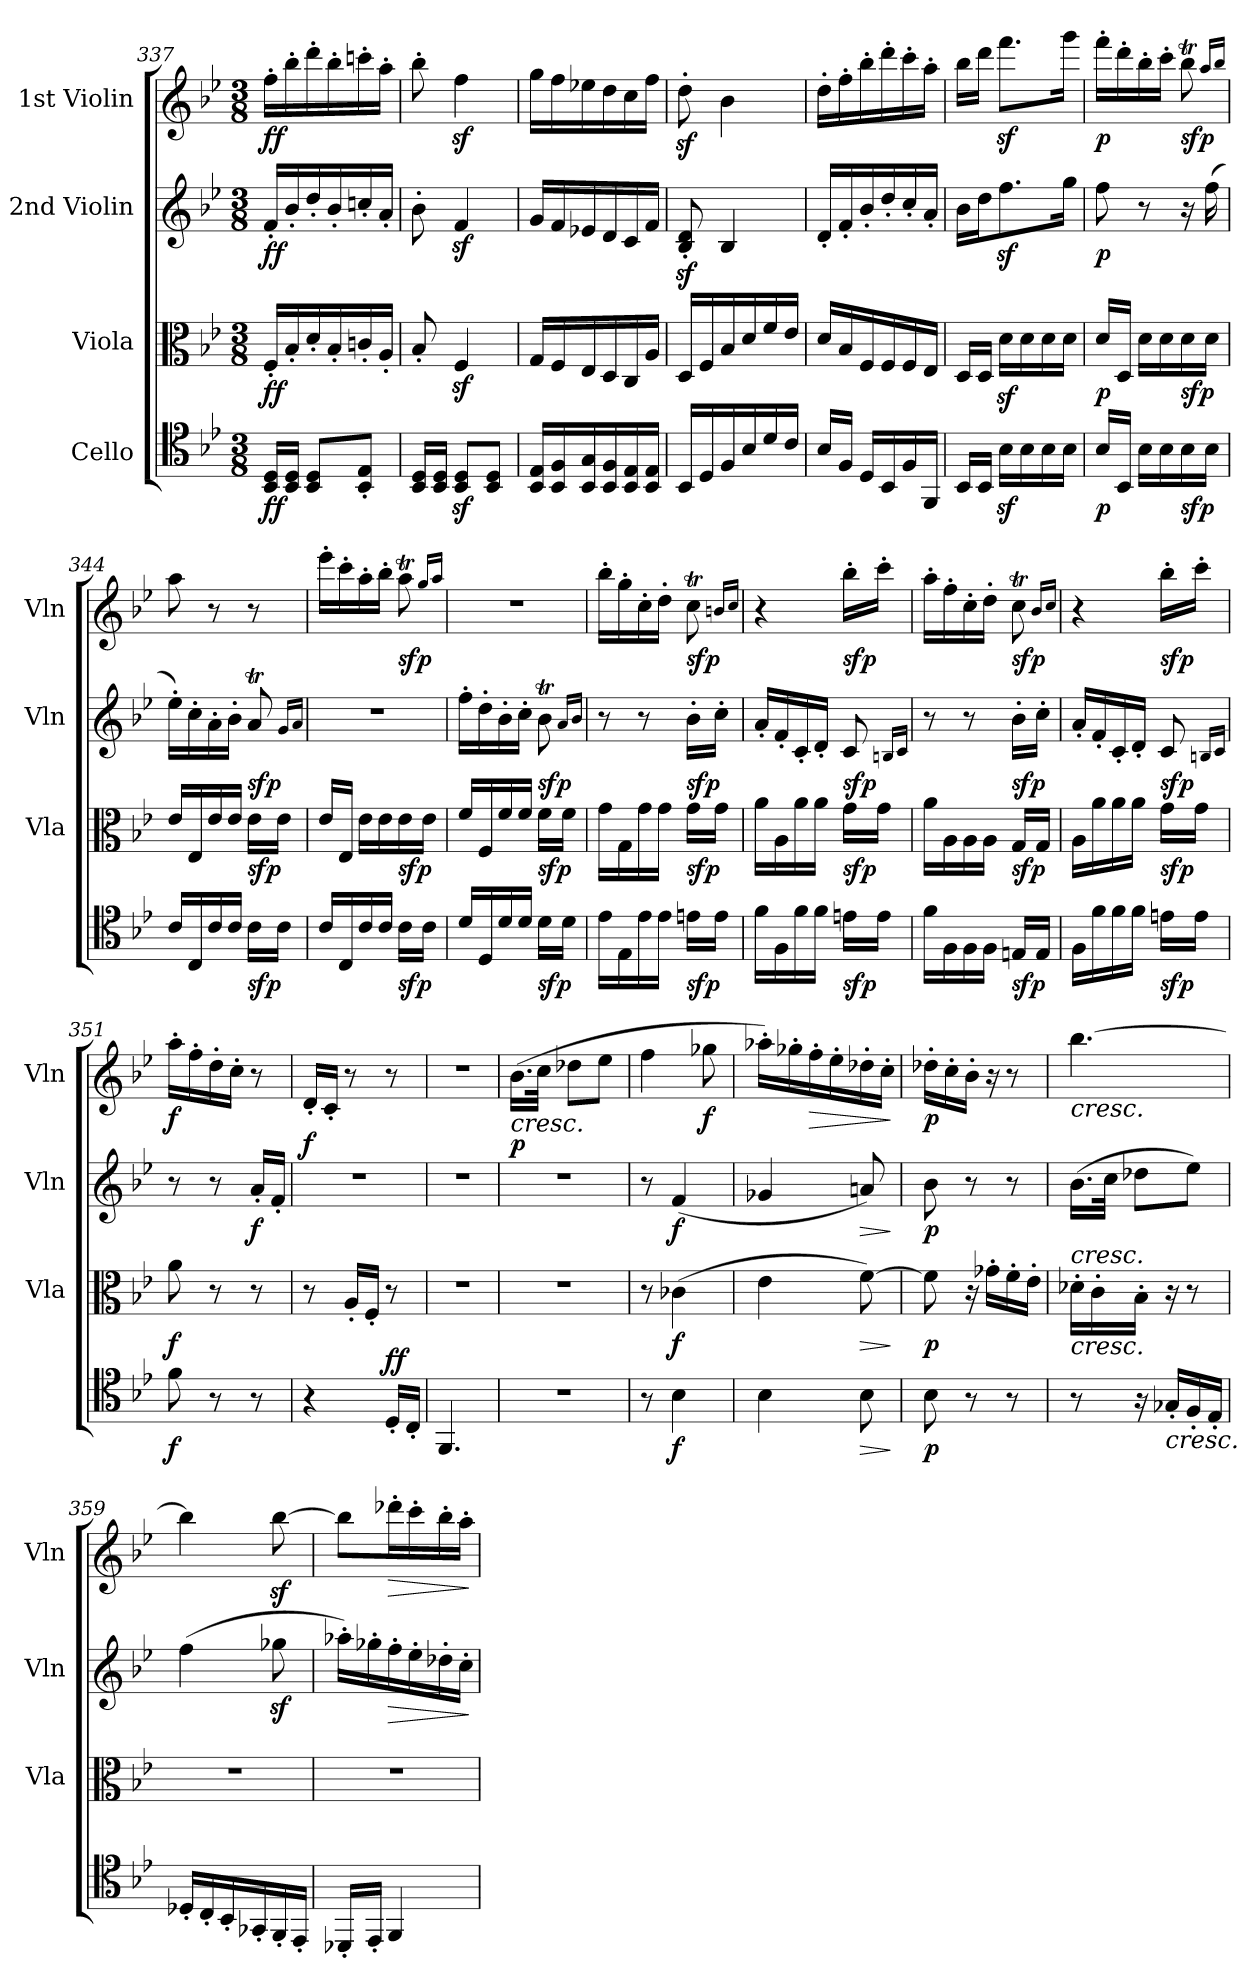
**kern	**dynam	**kern	**dynam	**kern	**dynam	**kern	**dynam
*part4	*part4	*part3	*part3	*part2	*part2	*part1	*part1
*staff4	*staff4	*staff3	*staff3	*staff2	*staff2	*staff1	*staff1
*I"Cello	*	*I"Viola	*	*I"2nd Violin	*	*I"1st Violin	*
*	*	*I'Vla	*	*I'Vln	*	*I'Vln	*
*clefC4	*	*clefC3	*	*clefG2	*	*clefG2	*
*k[b-e-]	*	*k[b-e-]	*	*k[b-e-]	*	*k[b-e-]	*
*B-:	*	*B-:	*	*B-:	*	*B-:	*
*M3/8	*	*M3/8	*	*M3/8	*	*M3/8	*
=337	=337	=337	=337	=337	=337	=337	=337
16BB- 16DLL	ff	16F'LL	ff	16f'LL	ff	16ff'LL	ff
16BB- 16DJJ	.	16B-'	.	16b-'	.	16bb-'	.
8BB- 8DL	.	16d'	.	16dd'	.	16ddd'	.
.	.	16B-'	.	16b-'	.	16bb-'	.
8BB-' 8E-'J	.	16cn'	.	16ccn'	.	16cccn'	.
.	.	16A'JJ	.	16a'JJ	.	16aa'JJ	.
=338	=338	=338	=338	=338	=338	=338	=338
16BB- 16DLL	.	8B-'	.	8b-'	.	8bb-'	.
16BB- 16DJJ	.	.	.	.	.	.	.
8BB-z 8DzL	.	4Fz	.	4fz	.	4ffz	.
8BB- 8DJ	.	.	.	.	.	.	.
=339	=339	=339	=339	=339	=339	=339	=339
16BB- 16E-LL	.	16GLL	.	16gLL	.	16ggLL	.
16BB- 16F	.	16F	.	16f	.	16ff	.
16BB- 16G	.	16E-	.	16e-X	.	16ee-X	.
16BB- 16F	.	16D	.	16d	.	16dd	.
16BB- 16E-	.	16C	.	16c	.	16cc	.
16BB- 16E-JJ	.	16AJJ	.	16fJJ	.	16ffJJ	.
=340	=340	=340	=340	=340	=340	=340	=340
16BB-LL	.	16DLL	.	8B-z' 8dz'	.	8ddz'	.
16D	.	16F	.	.	.	.	.
16F	.	16B-	.	4B-	.	4b-	.
16B-	.	16d	.	.	.	.	.
16d	.	16f	.	.	.	.	.
16cJJ	.	16e-JJ	.	.	.	.	.
=341	=341	=341	=341	=341	=341	=341	=341
16B-LL	.	16dLL	.	16d'LL	.	16dd'LL	.
16FJJ	.	16B-	.	16f'	.	16ff'	.
16DLL	.	16F	.	16b-'	.	16bb-'	.
16BB-	.	16F	.	16dd'	.	16ddd'	.
16F	.	16F	.	16cc'	.	16ccc'	.
16FFJJ	.	16E-JJ	.	16a'JJ	.	16aa'JJ	.
=342	=342	=342	=342	=342	=342	=342	=342
16BB-LL	.	16DLL	.	16b-LL	.	16bb-LL	.
16BB-JJ	.	16DJJ	.	16ddJ	.	16dddJJ	.
16B-zLL	.	16dzLL	.	8.ffz	.	8.fffzL	.
16B-	.	16d	.	.	.	.	.
16B-	.	16d	.	.	.	.	.
16B-JJ	.	16dJJ	.	16ggJk	.	16gggJk	.
=343	=343	=343	=343	=343	=343	=343	=343
16B-LL	p	16dLL	p	8ff	p	16fff'LL	p
16BB-JJ	.	16DJJ	.	.	.	16ddd'	.
16B-LL	.	16dLL	.	8r	.	16bb-'	.
16B-	.	16d	.	.	.	16ccc'JJ	.
16B-	sfp	16d	sfp	16r	.	8bb-T	sfp
16B-JJ	.	16dJJ	.	(16ff	.	.	.
.	.	.	.	.	.	16qqaa/LL	.
.	.	.	.	.	.	16qqbb-/JJ	.
=344	=344	=344	=344	=344	=344	=344	=344
16cLL	.	16e-LL	.	16ee-'LL)	.	8aa	.
16C	.	16E-	.	16cc'	.	.	.
16c	.	16e-	.	16a'	.	8r	.
16cJJ	.	16e-JJ	.	16b-'JJ	.	.	.
16cLL	sfp	16e-LL	sfp	8at	sfp	8r	.
16cJJ	.	16e-JJ	.	.	.	.	.
.	.	.	.	16qqg/LL	.	.	.
.	.	.	.	16qqa/JJ	.	.	.
=345	=345	=345	=345	=345	=345	=345	=345
16cLL	.	16e-LL	.	4.r	.	16eee-'LL	.
16C	.	16E-JJ	.	.	.	16ccc'	.
16c	.	16e-LL	.	.	.	16aa'	.
16cJJ	.	16e-	.	.	.	16bb-'JJ	.
16cLL	sfp	16e-	sfp	.	.	8aat	sfp
16cJJ	.	16e-JJ	.	.	.	.	.
.	.	.	.	.	.	16qqgg/LL	.
.	.	.	.	.	.	16qqaa/JJ	.
=346	=346	=346	=346	=346	=346	=346	=346
16dLL	.	16fLL	.	16ff'LL	.	4.r	.
16D	.	16F	.	16dd'	.	.	.
16d	.	16f	.	16b-'	.	.	.
16dJJ	.	16fJJ	.	16cc'JJ	.	.	.
16dLL	sfp	16fLL	sfp	8b-T	sfp	.	.
16dJJ	.	16fJJ	.	.	.	.	.
.	.	.	.	16qqa/LL	.	.	.
.	.	.	.	16qqb-/JJ	.	.	.
=347	=347	=347	=347	=347	=347	=347	=347
16e-LL	.	16gLL	.	8r	.	16bb-'LL	.
16E-	.	16G	.	.	.	16gg'	.
16e-	.	16g	.	8r	.	16cc'	.
16e-JJ	.	16gJJ	.	.	.	16dd'JJ	.
16enLL	sfp	16gLL	sfp	16b-'LL	sfp	8ccT	sfp
16eJJ	.	16gJJ	.	16cc'JJ	.	.	.
.	.	.	.	.	.	16qqbn/LL	.
.	.	.	.	.	.	16qqcc/JJ	.
=348	=348	=348	=348	=348	=348	=348	=348
16fLL	.	16aLL	.	16a'LL	.	4r	.
16F	.	16A	.	16f'	.	.	.
16f	.	16a	.	16c'	.	.	.
16fJJ	.	16aJJ	.	16d'JJ	.	.	.
16enLL	sfp	16gLL	sfp	8c	sfp	16bb-'LL	sfp
16eJJ	.	16gJJ	.	.	.	16ccc'JJ	.
.	.	.	.	16qqBn/LL	.	.	.
.	.	.	.	16qqc/JJ	.	.	.
=349	=349	=349	=349	=349	=349	=349	=349
16fLL	.	16aLL	.	8r	.	16aa'LL	.
16F	.	16A	.	.	.	16ff'	.
16F	.	16A	.	8r	.	16cc'	.
16FJJ	.	16AJJ	.	.	.	16dd'JJ	.
16EnLL	sfp	16GLL	sfp	16b-'LL	sfp	8ccT	sfp
16EJJ	.	16GJJ	.	16cc'JJ	.	.	.
.	.	.	.	.	.	16qqb-/LL	.
.	.	.	.	.	.	16qqcc/JJ	.
=350	=350	=350	=350	=350	=350	=350	=350
16FLL	.	16ALL	.	16a'LL	.	4r	.
16f	.	16a	.	16f'	.	.	.
16f	.	16a	.	16c'	.	.	.
16fJJ	.	16aJJ	.	16d'JJ	.	.	.
16enLL	sfp	16gLL	sfp	8c	sfp	16bb-'LL	sfp
16eJJ	.	16gJJ	.	.	.	16ccc'JJ	.
.	.	.	.	16qqBn/LL	.	.	.
.	.	.	.	16qqc/JJ	.	.	.
=351	=351	=351	=351	=351	=351	=351	=351
8f	f	8a	f	8r	.	16aa'LL	f
.	.	.	.	.	.	16ff'	.
8r	.	8r	.	8r	.	16dd'	.
.	.	.	.	.	.	16cc'JJ	.
8r	.	8r	.	16a'LL	f	8r	.
.	.	.	.	16f'JJ	.	.	.
=352	=352	=352	=352	=352	=352	=352	=352
!	!	!	!	!	!LO:DY:a	!	!
4r	.	8r	.	4.r	f	16d'LL	.
.	.	.	.	.	.	16c'JJ	.
.	.	16A'LL	.	.	.	8r	.
.	.	16F'JJ	.	.	.	.	.
!	!LO:DY:a	!	!	!	!	!	!
16D'LL	ff	8r	.	.	.	8r	.
16C'JJ	.	.	.	.	.	.	.
=353	=353	=353	=353	=353	=353	=353	=353
4.FF	.	4.r	.	4.r	.	4.r	.
=354	=354	=354	=354	=354	=354	=354	=354
!	!	!	!	!LO:TX:a:i:t=cresc.	!	!	!
!	!	!	!	!	!LO:DY:a	!	!
4.r	.	4.r	.	4.r	p	(16.b-LL	.
.	.	.	.	.	.	32ccJJk	.
.	.	.	.	.	.	8dd-XL	.
.	.	.	.	.	.	8ee-J	.
=355	=355	=355	=355	=355	=355	=355	=355
8r	.	8r	.	8r	.	4ff	.
4B-	f	(4c-X	f	(4f	f	.	.
.	.	.	.	.	.	8gg-X	f
=356	=356	=356	=356	=356	=356	=356	=356
4B-	.	4e-	.	4g-X	.	16aa-X'LL)	.
.	.	.	.	.	.	16gg-X'	.
!	!	!	!	!	!	!	!LO:HP:b
.	.	.	.	.	.	16ff'	>
.	.	.	.	.	.	16ee-'	.
!	!LO:HP:b	!	!LO:HP:b	!	!LO:HP:b	!	!
8B-	>	[8f)	>	8an)	>	16dd-X'	.
.	.	.	.	.	.	16cc'JJ	.
.	]	.	]	.	]	.	]
=357	=357	=357	=357	=357	=357	=357	=357
8B-	p	8f]	p	8b-	p	16dd-X'LL	p
.	.	.	.	.	.	16cc'	.
8r	.	16r	.	8r	.	16b-'JJ	.
.	.	16g-X'LL	.	.	.	16r	.
8r	.	16f'	.	8r	.	8r	.
.	.	16e-'JJ	.	.	.	.	.
=358	=358	=358	=358	=358	=358	=358	=358
!	!	!	!	!	!	!LO:TX:b:i:t=cresc.	!
!	!	!LO:TX:b:i:t=cresc.	!	!	!	!	!
!	!	!LO:TX:a:i:t=cresc.	!	!	!	!	!
8r	.	16d-X'LL	.	(16.b-LL	.	[4.bb-	.
.	.	16c'	.	.	.	.	.
.	.	.	.	32ccJJk	.	.	.
16r	.	16B-'JJ	.	8dd-XL	.	.	.
!LO:TX:b:i:t=cresc.	!	!	!	!	!	!	!
16G-X'LL	.	16r	.	.	.	.	.
16F'	.	8r	.	8ee-J)	.	.	.
16E-'JJ	.	.	.	.	.	.	.
=359	=359	=359	=359	=359	=359	=359	=359
16D-X'LL	.	4.r	.	(4ff	.	4bb-]	.
16C'	.	.	.	.	.	.	.
16BB-'	.	.	.	.	.	.	.
16GG-X'	.	.	.	.	.	.	.
16FF'	.	.	.	8gg-Xz	.	[8bb-z	.
16EE-'JJ	.	.	.	.	.	.	.
=360	=360	=360	=360	=360	=360	=360	=360
16DD-X'LL	.	4.r	.	16aa-X'LL)	.	8bb-L]	.
16EE-'JJ	.	.	.	16gg-X'	.	.	.
!	!	!	!	!	!LO:HP:b	!	!LO:HP:b
4FF	.	.	.	16ff'	>	16ddd-X'L	>
.	.	.	.	16ee-'	.	16ccc'	.
.	.	.	.	16dd-X'	.	16bb-'	.
.	.	.	.	16cc'JJ	.	16aa'JJ	.
.	.	.	.	.	]	.	]
=	=	=	=	=	=	=	=
*-	*-	*-	*-	*-	*-	*-	*-
